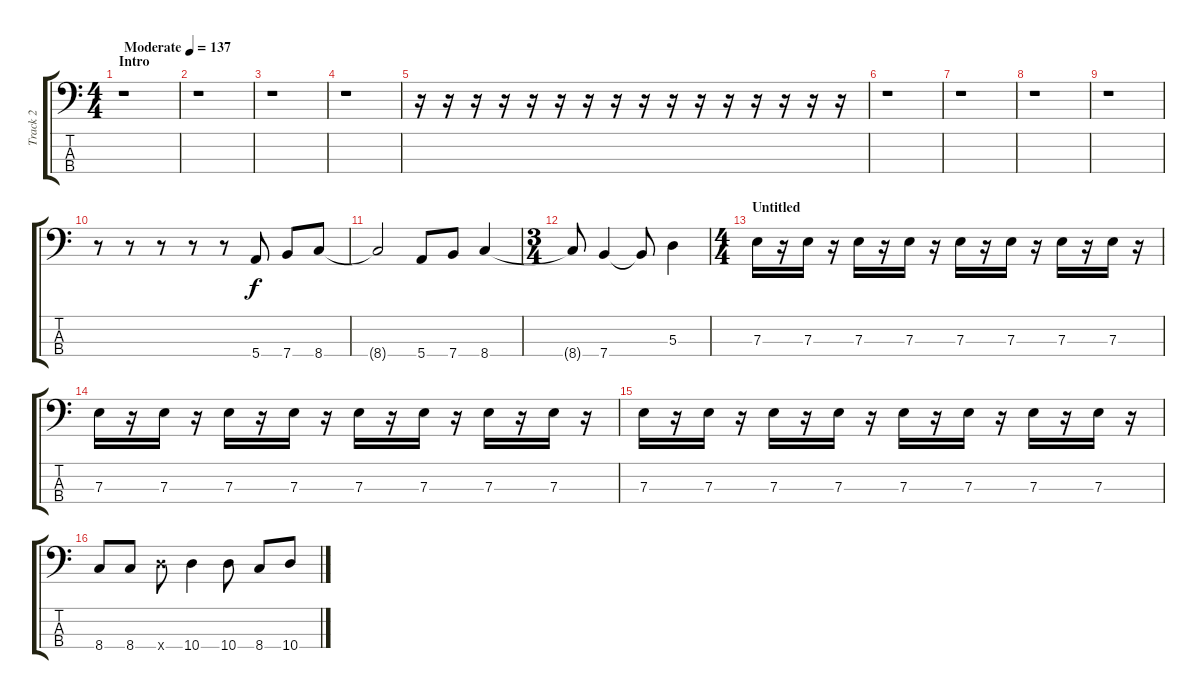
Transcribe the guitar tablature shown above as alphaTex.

\track ("Track 2" "Track 2") {instrument electricbassfinger}
\staff {score tabs}
\tuning (G2 D2 A1 E1) {hide}
\ts (4 4)
\section ("" "Intro")
\tempo (137 "Moderate")
\clef f4
\ks c
r.1{dy f instrument electricbassfinger} |
r.1 |
r.1 |
r.1 |
r.16 r.16 r.16 r.16 r.16 r.16 r.16 r.16 r.16 r.16 r.16 r.16 r.16 r.16 r.16 r.16 |
r.1 |
r.1 |
r.1 |
r.1 |
r.8 r.8 r.8 r.8 r.8 5.4.8 7.4.8 8.4.8 |
8.4{t}.2 5.4.8 7.4.8 8.4.4 |
\ts (3 4)
8.4{t}.8 7.4.4 7.4{t}.8 5.3.4 |
\ts (4 4)
\section ("" "Untitled")
7.3.16 r.16 7.3.16 r.16 7.3.16 r.16 7.3.16 r.16 7.3.16 r.16 7.3.16 r.16 7.3.16 r.16 7.3.16 r.16 |
7.3.16 r.16 7.3.16 r.16 7.3.16 r.16 7.3.16 r.16 7.3.16 r.16 7.3.16 r.16 7.3.16 r.16 7.3.16 r.16 |
7.3.16 r.16 7.3.16 r.16 7.3.16 r.16 7.3.16 r.16 7.3.16 r.16 7.3.16 r.16 7.3.16 r.16 7.3.16 r.16 |
8.4.8 8.4.8 10.4{x}.8 10.4.4 10.4.8 8.4.8 10.4.8
